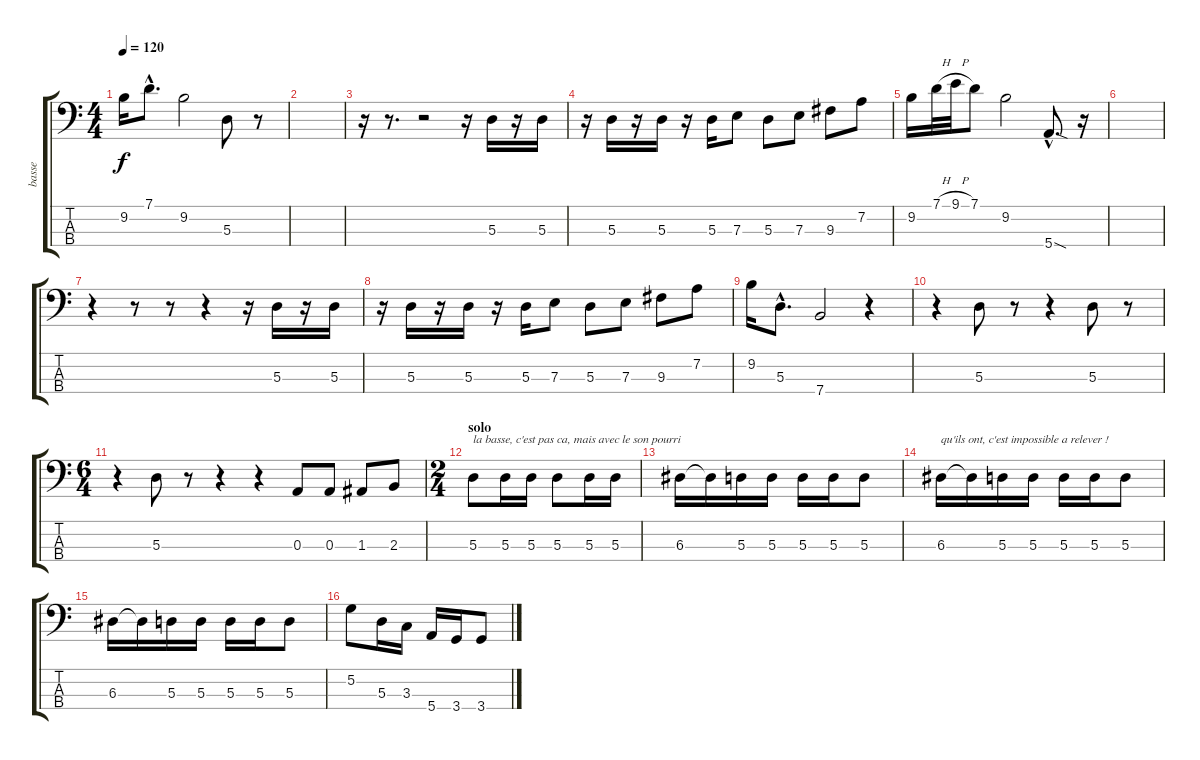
\track ("basse" "basse") {instrument electricbassfinger}
\staff {score tabs}
\tuning (G2 D2 A1 E1) {hide}
\ts (4 4)
\tempo 120
\clef f4
\ks c
9.2.16{dy f} 7.1{hac}.8{d} 9.2.2 5.3.8 r.8 |
|
r.16 r.8{d} r.2 r.16 5.3.16 r.16 5.3.16 |
r.16 5.3.16 r.16 5.3.16 r.16 5.3.16 7.3.8 5.3.8 7.3.8 9.3.8 7.2.8 |
9.2.16 7.1{h}.32 9.1{h}.32 7.1.8 9.2.2 5.4{sod hac}.8{d} r.16 |
|
r.4 r.8 r.8 r.4 r.16 5.3.16 r.16 5.3.16 |
r.16 5.3.16 r.16 5.3.16 r.16 5.3.16 7.3.8 5.3.8 7.3.8 9.3.8 7.2.8 |
9.2.16 5.3{hac}.8{d} 7.4.2 r.4 |
r.4 5.3.8 r.8 r.4 5.3.8 r.8 |
\ts (6 4)
r.4 5.3.8 r.8 r.4 r.4 0.3.8 0.3.8 1.3.8 2.3.8 |
\ts (2 4)
\section ("" "solo")
5.3.8{txt "la basse, c'est pas ca, mais avec le son pourri"} 5.3.16 5.3.16 5.3.8 5.3.16 5.3.16 |
6.3.16 6.3{t}.16 5.3.16 5.3.16 5.3.16 5.3.16 5.3.8 |
6.3.16{txt "qu'ils ont, c'est impossible a relever !"} 6.3{t}.16 5.3.16 5.3.16 5.3.16 5.3.16 5.3.8 |
6.3.16 6.3{t}.16 5.3.16 5.3.16 5.3.16 5.3.16 5.3.8 |
5.2.8 5.3.16 3.3.16 5.4.16 3.4.16 3.4.8
